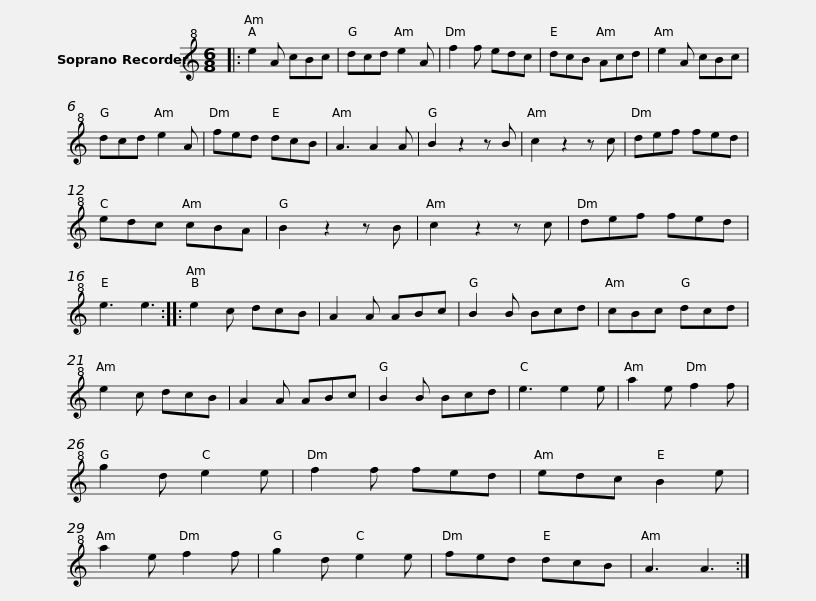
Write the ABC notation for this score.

X:1
L:1/8
M:6/8
I:linebreak $
K:C
V:1 treble+8
V:1
|: e2 A cBc | dcd e2 A | f2 f edc | dcB Acd |$ e2 A cBc | %5
 dcd e2 A | fed dcB | A3 A2 A |$ B2 z2 z B | c2 z2 z c | %10
 def fed | edc cBA |$ B2 z2 z B | c2 z2 z c | def fed | %15
 e3 e3 ::$ e2 c dcB | A2 A ABc | B2 B Bcd | cBc dcd |$ %20
 e2 c dcB | A2 A ABc | B2 B Bcd | e3 e2 e |$ a2 e f2 f | %25
 g2 d e2 e | f2 f fed | edc B2 e |$ a2 e f2 f | g2 d e2 e | %30
 fed dcB | A3 A3 :| %32
